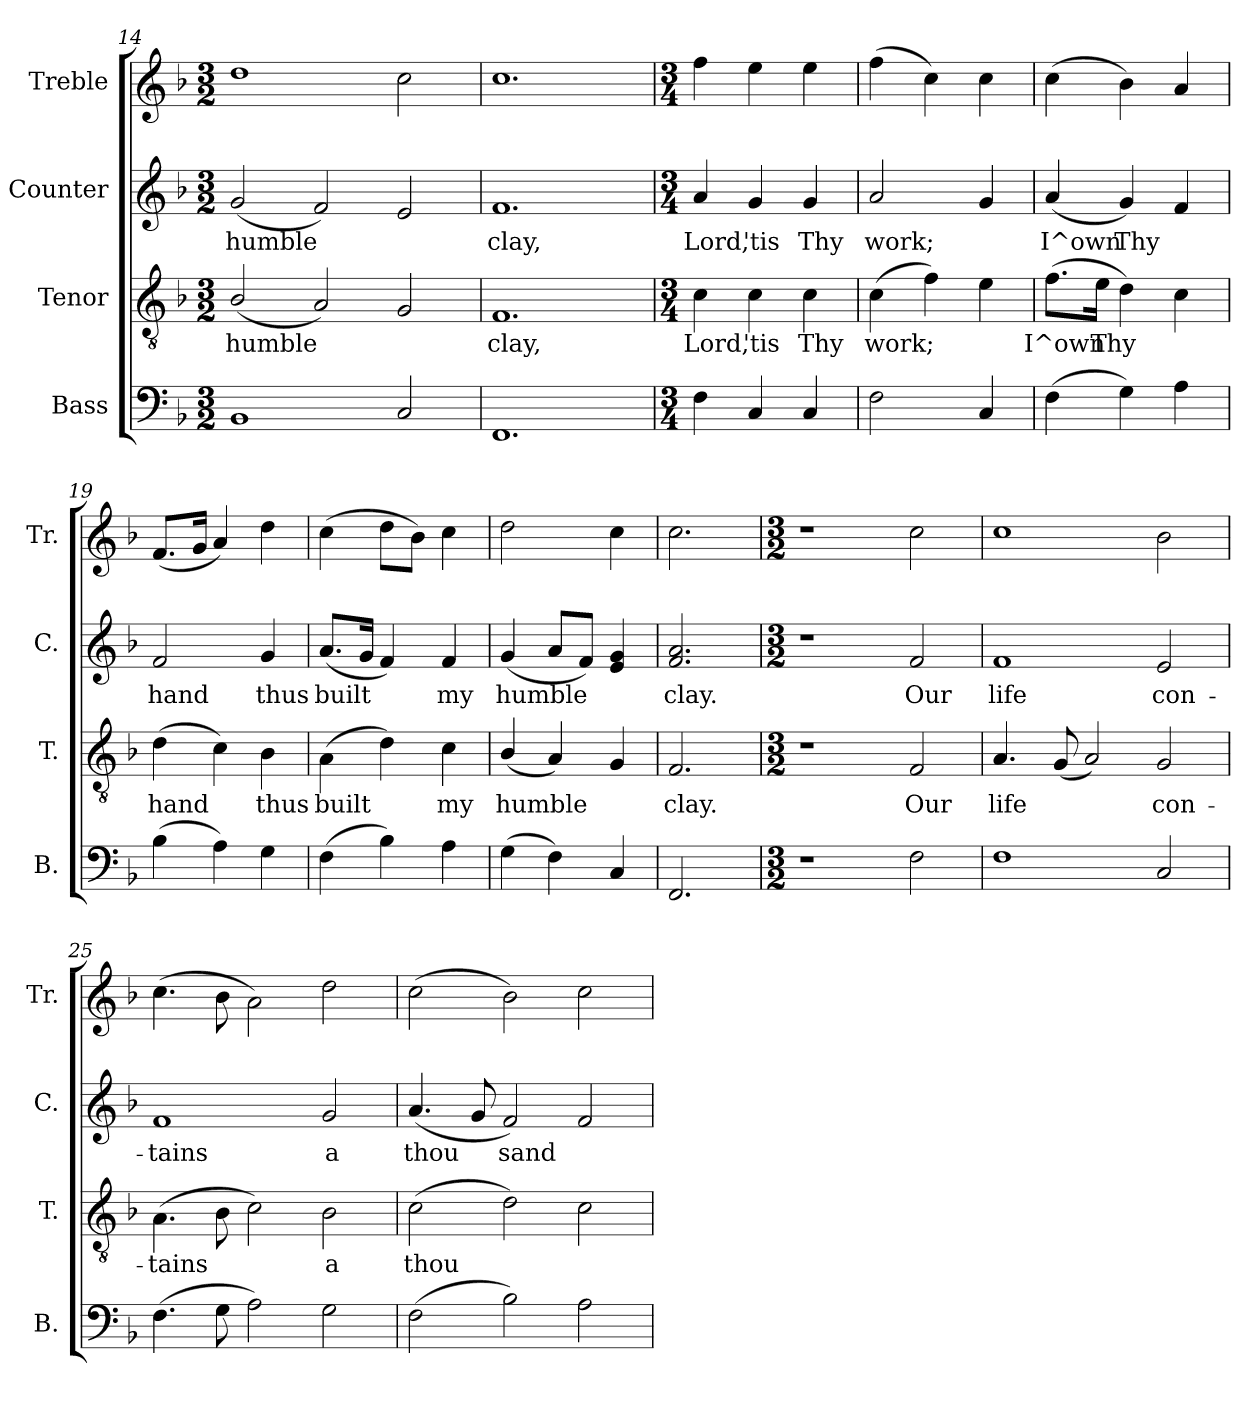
**kern	**text	**kern	**text	**kern	**text	**kern	**text
*part4	*part4	*part3	*part3	*part2	*part2	*part1	*part1
*staff4	*staff4	*staff3	*staff3	*staff2	*staff2	*staff1	*staff1
*I"Bass	*	*I"Tenor	*	*I"Counter	*	*I"Treble	*
*I'B.	*	*I'T.	*	*I'C.	*	*I'Tr.	*
!!LO:PB:g=z
*clefF4	*	*clefGv2	*	*clefG2	*	*clefG2	*
*k[b-]	*	*k[b-]	*	*k[b-]	*	*k[b-]	*
*F:	*	*F:	*	*F:	*	*F:	*
*M3/2	*	*M3/2	*	*M3/2	*	*M3/2	*
=14	=14	=14	=14	=14	=14	=14	=14
!	!LO:LY:b:cj	!	!LO:LY:b:cj	!	!LO:LY:b:cj	!	!LO:LY:b:cj
1BB-	.	(<2B-/	humble	(<2g/	humble	1dd	.
!	!	!	!LO:LY:b:cj	!	!LO:LY:b:cj	!	!
.	.	2A/)	.	2f/)	.	.	.
!	!LO:LY:b:cj	!	!LO:LY:b:cj	!	!LO:LY:b:cj	!	!LO:LY:b:cj
2C/	.	2G/	.	2e/	.	2cc>\	.
=15	=15	=15	=15	=15	=15	=15	=15
!	!LO:LY:b:cj	!	!LO:LY:b:cj	!	!LO:LY:b:cj	!	!LO:LY:b:cj
1.FF	.	1.F	clay,	1.f	clay,	1.cc>	.
=16	=16	=16	=16	=16	=16	=16	=16
*M3/4	*	*M3/4	*	*M3/4	*	*M3/4	*
!	!LO:LY:b:cj	!	!LO:LY:b:cj	!	!LO:LY:b:cj	!	!LO:LY:b:cj
4F\	.	4c\	Lord,	4a/	Lord,	4ff\	.
!	!LO:LY:b:cj	!	!LO:LY:b:cj	!	!LO:LY:b:cj	!	!LO:LY:b:cj
4C/	.	4c\	'tis	4g/	'tis	4ee\	.
!	!LO:LY:b:cj	!	!LO:LY:b:cj	!	!LO:LY:b:cj	!	!LO:LY:b:cj
4C/	.	4c\	Thy	4g/	Thy	4ee\	.
=17	=17	=17	=17	=17	=17	=17	=17
!	!LO:LY:b:cj	!	!LO:LY:b:cj	!	!LO:LY:b:cj	!	!LO:LY:b:cj
2F\	.	(>4c\	work;	2a/	work;	(>4ff\	.
!	!	!	!LO:LY:b:cj	!	!	!	!LO:LY:b:cj
.	.	4f\)	.	.	.	4cc\)	.
!	!LO:LY:b:cj	!	!LO:LY:b:cj	!	!LO:LY:b:cj	!	!LO:LY:b:cj
4C/	.	4e\	.	4g/	.	4cc\	.
=18	=18	=18	=18	=18	=18	=18	=18
!	!LO:LY:b:cj	!	!LO:LY:b:cj	!	!LO:LY:b:cj	!	!LO:LY:b:cj
(>4F\	.	(>8.f\L	I^own	(<4a/	I^own	(>4cc\	.
!	!	!	!LO:LY:b:cj	!	!	!	!
.	.	16e\J	Thy	.	.	.	.
!	!LO:LY:b:cj	!	!LO:LY:b:cj	!	!LO:LY:b:cj	!	!LO:LY:b:cj
4G\)	.	4d\)	.	4g/)	Thy	4b-\)	.
!	!LO:LY:b:cj	!	!LO:LY:b:cj	!	!LO:LY:b:cj	!	!LO:LY:b:cj
4A\	.	4c\	.	4f/	.	4a/	.
=19	=19	=19	=19	=19	=19	=19	=19
!	!LO:LY:b:cj	!	!LO:LY:b:cj	!	!LO:LY:b:cj	!	!LO:LY:b:cj
(>4B-\	.	(>4d\	hand	2f/	hand	(<8.f/L	.
!	!	!	!	!	!	!	!LO:LY:b:cj
.	.	.	.	.	.	16g/J	.
!	!LO:LY:b:cj	!	!LO:LY:b:cj	!	!	!	!LO:LY:b:cj
4A\)	.	4c\)	.	.	.	4a/)	.
!	!LO:LY:b:cj	!	!LO:LY:b:cj	!	!LO:LY:b:cj	!	!LO:LY:b:cj
4G\	.	4B-\	thus	4g/	thus	4dd\	.
=20	=20	=20	=20	=20	=20	=20	=20
!	!LO:LY:b:cj	!	!LO:LY:b:cj	!	!LO:LY:b:cj	!	!LO:LY:b:cj
(>4F\	.	(>4A\	built	(<8.a/L	built	(>4cc\	.
!	!	!	!	!	!LO:LY:b:cj	!	!
.	.	.	.	16g/J	.	.	.
!	!LO:LY:b:cj	!	!LO:LY:b:cj	!	!LO:LY:b:cj	!	!LO:LY:b:cj
4B-\)	.	4d\)	.	4f/)	.	8dd\L	.
!	!	!	!	!	!	!	!LO:LY:b:cj
.	.	.	.	.	.	8b-\J)	.
!	!LO:LY:b:cj	!	!LO:LY:b:cj	!	!LO:LY:b:cj	!	!LO:LY:b:cj
4A\	.	4c\	my	4f/	my	4cc\	.
=21	=21	=21	=21	=21	=21	=21	=21
!	!LO:LY:b:cj	!	!LO:LY:b:cj	!	!LO:LY:b:cj	!	!LO:LY:b:cj
(>4G\	.	(<4B-/	humble	(<4g/	humble	2dd\	.
!	!LO:LY:b:cj	!	!LO:LY:b:cj	!	!LO:LY:b:cj	!	!
4F\)	.	4A/)	.	8a/L	.	.	.
!	!	!	!	!	!LO:LY:b:cj	!	!
.	.	.	.	8f/J)	.	.	.
!	!LO:LY:b:cj	!	!LO:LY:b:cj	!	!LO:LY:b:cj	!	!LO:LY:b:cj
4C/	.	4G/	.	4e/ 4g/	.	4cc\	.
=22	=22	=22	=22	=22	=22	=22	=22
!	!LO:LY:b:cj	!	!LO:LY:b:cj	!	!LO:LY:b:cj	!	!LO:LY:b:cj
2.FF/	.	2.F/	clay.	2.f/ 2.a/	clay.	2.cc\	.
=23	=23	=23	=23	=23	=23	=23	=23
*M3/2	*	*M3/2	*	*M3/2	*	*M3/2	*
1r	.	1r	.	1r	.	1r	.
!	!LO:LY:b:cj	!	!LO:LY:b:cj	!	!LO:LY:b:cj	!	!LO:LY:b:cj
2F\	.	2F/	Our	2f/	Our	2cc\	.
=24	=24	=24	=24	=24	=24	=24	=24
!	!LO:LY:b:cj	!	!LO:LY:b:cj	!	!LO:LY:b:cj	!	!LO:LY:b:cj
1F	.	4.A/	life	1f	life	1cc	.
!	!	!	!LO:LY:b:cj	!	!	!	!
.	.	(<8G/	.	.	.	.	.
!	!	!	!LO:LY:b:cj	!	!	!	!
.	.	2A/)	.	.	.	.	.
!	!LO:LY:b:cj	!	!LO:LY:b:cj	!	!LO:LY:b:cj	!	!LO:LY:b:cj
2C/	.	2G/	con-	2e/	con-	2b-\	.
=25	=25	=25	=25	=25	=25	=25	=25
!	!LO:LY:b:cj	!	!LO:LY:b:cj	!	!LO:LY:b:cj	!	!LO:LY:b:cj
(>4.F\	.	(>4.A\	-tains	1f	-tains	(>4.cc\	.
!	!LO:LY:b:cj	!	!LO:LY:b:cj	!	!	!	!LO:LY:b:cj
8G\	.	8B-\	.	.	.	8b-\	.
!	!LO:LY:b:cj	!	!LO:LY:b:cj	!	!	!	!LO:LY:b:cj
2A\)	.	2c\)	.	.	.	2a\)	.
!	!LO:LY:b:cj	!	!LO:LY:b:cj	!	!LO:LY:b:cj	!	!LO:LY:b:cj
2G\	.	2B-\	a	2g/	a	2dd\	.
=26	=26	=26	=26	=26	=26	=26	=26
!	!LO:LY:b:cj	!	!LO:LY:b:cj	!	!LO:LY:b:cj	!	!LO:LY:b:cj
(>2F\	.	(>2c\	thou-	(<4.a/	thou-	(>2cc\	.
!	!	!	!	!	!LO:LY:b:cj	!	!
.	.	.	.	8g/	--	.	.
!	!LO:LY:b:cj	!	!LO:LY:b:cj	!	!LO:LY:b:cj	!	!LO:LY:b:cj
2B-\)	.	2d\)	--	2f/)	-sand	2b-\)	.
!	!LO:LY:b:cj	!	!LO:LY:b:cj	!	!LO:LY:b:cj	!	!LO:LY:b:cj
2A\	.	2c\	--	2f/	.	2cc\	.
=	=	=	=	=	=	=	=
*-	*-	*-	*-	*-	*-	*-	*-
